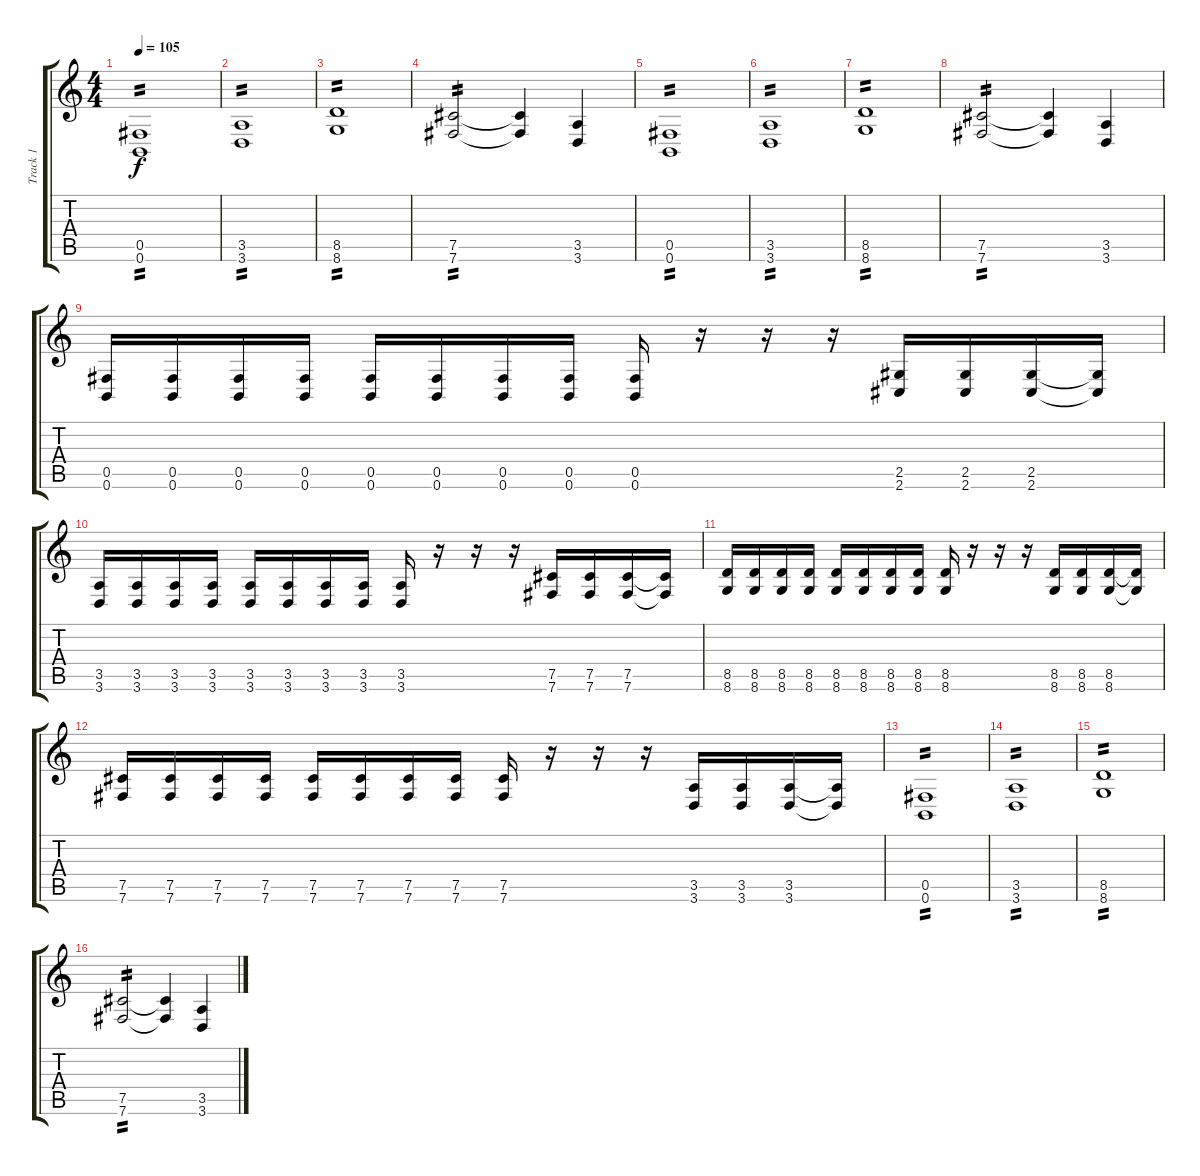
\track ("Track 1" "Track 1") {instrument distortionguitar}
\staff {score tabs}
\tuning (Db4 Ab3 E3 B2 Gb2 B1) {hide}
\ts (4 4)
\tempo 105
\clef g2
\ks c
(0.5 0.6).1{tp 2 dy f} |
(3.5 3.6).1{tp 2} |
(8.5 8.6).1{tp 2} |
(7.5 7.6).2{tp 2} (7.5{t} 7.6{t}).4 (3.5 3.6).4 |
(0.5 0.6).1{tp 2} |
(3.5 3.6).1{tp 2} |
(8.5 8.6).1{tp 2} |
(7.5 7.6).2{tp 2} (7.5{t} 7.6{t}).4 (3.5 3.6).4 |
(0.5 0.6).16 (0.5 0.6).16 (0.5 0.6).16 (0.5 0.6).16 (0.5 0.6).16 (0.5 0.6).16 (0.5 0.6).16 (0.5 0.6).16 (0.5 0.6).16 r.16 r.16 r.16 (2.5 2.6).16 (2.5 2.6).16 (2.5 2.6).16 (2.5{t} 2.6{t}).16 |
(3.5 3.6).16 (3.5 3.6).16 (3.5 3.6).16 (3.5 3.6).16 (3.5 3.6).16 (3.5 3.6).16 (3.5 3.6).16 (3.5 3.6).16 (3.5 3.6).16 r.16 r.16 r.16 (7.5 7.6).16 (7.5 7.6).16 (7.5 7.6).16 (7.5{t} 7.6{t}).16 |
(8.5 8.6).16 (8.5 8.6).16 (8.5 8.6).16 (8.5 8.6).16 (8.5 8.6).16 (8.5 8.6).16 (8.5 8.6).16 (8.5 8.6).16 (8.5 8.6).16 r.16 r.16 r.16 (8.5 8.6).16 (8.5 8.6).16 (8.5 8.6).16 (8.5{t} 8.6{t}).16 |
(7.5 7.6).16 (7.5 7.6).16 (7.5 7.6).16 (7.5 7.6).16 (7.5 7.6).16 (7.5 7.6).16 (7.5 7.6).16 (7.5 7.6).16 (7.5 7.6).16 r.16 r.16 r.16 (3.5 3.6).16 (3.5 3.6).16 (3.5 3.6).16 (3.5{t} 3.6{t}).16 |
(0.5 0.6).1{tp 2} |
(3.5 3.6).1{tp 2} |
(8.5 8.6).1{tp 2} |
(7.5 7.6).2{tp 2} (7.5{t} 7.6{t}).4 (3.5 3.6).4
